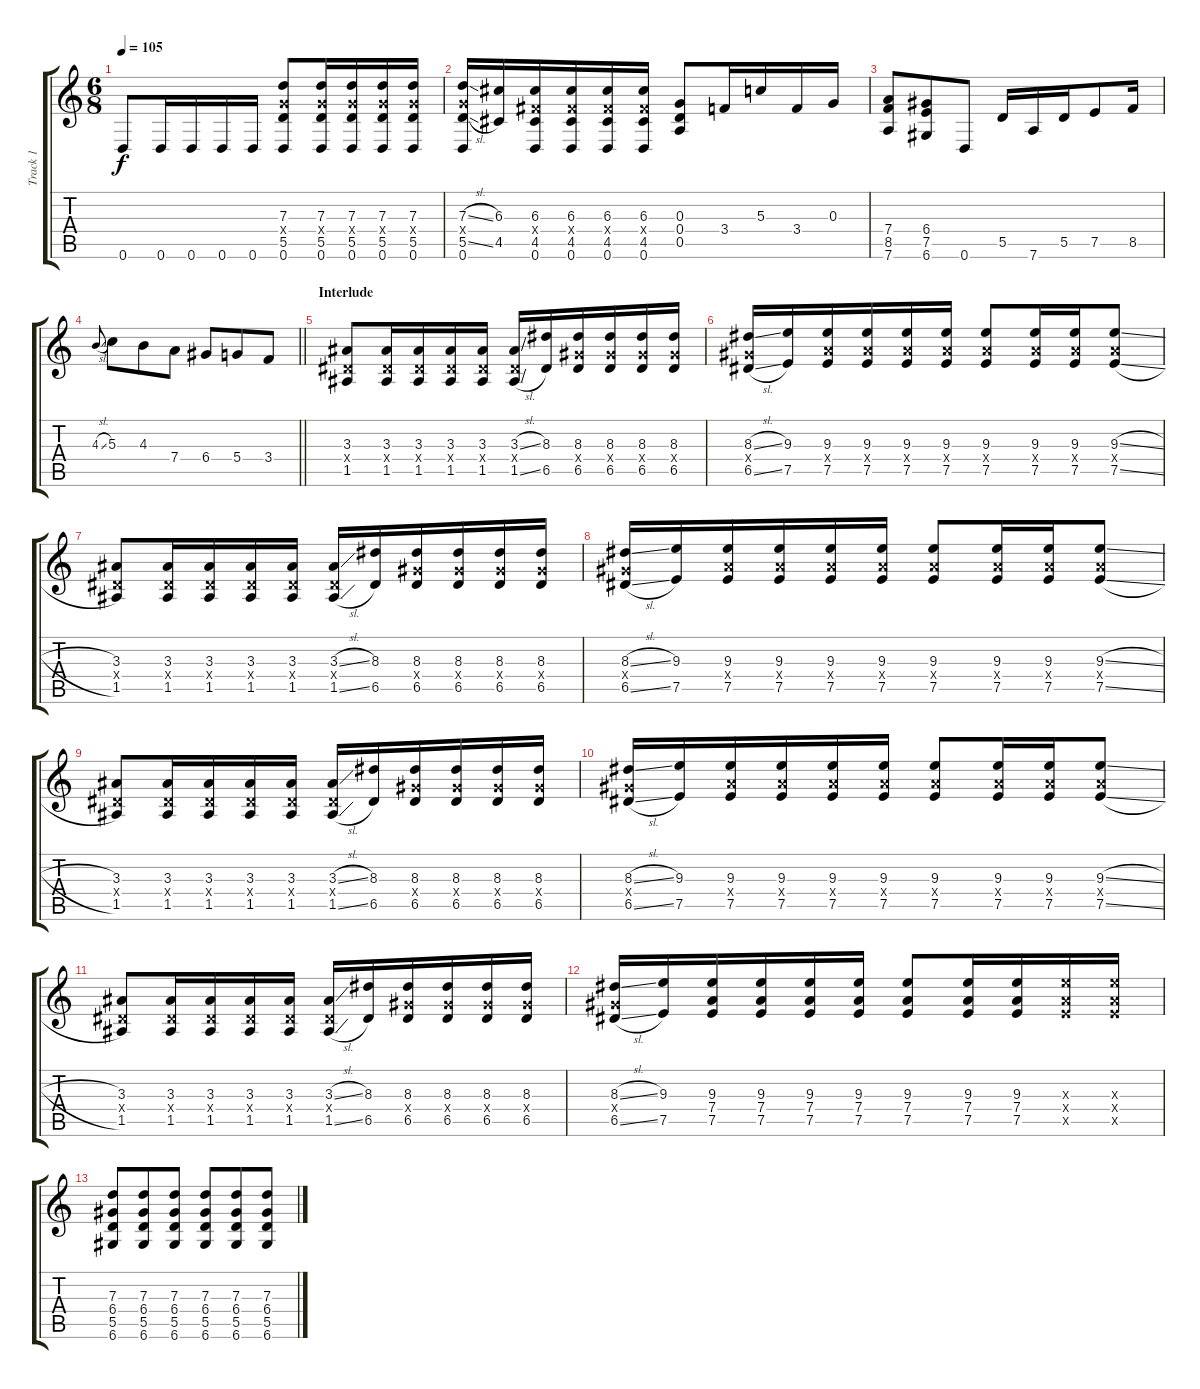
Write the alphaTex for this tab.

\track ("Track 1" "Track 1") {instrument distortionguitar}
\staff {score tabs}
\tuning (E4 B3 G3 D3 A2 D2) {hide}
\ts (6 8)
\tempo 105
\clef g2
\ks c
0.6.8{dy f} 0.6.16 0.6.16 0.6.16 0.6.16 (7.3 5.4{x} 5.5 0.6).8 (7.3 5.4{x} 5.5 0.6).16 (7.3 5.4{x} 5.5 0.6).16 (7.3 5.4{x} 5.5 0.6).16 (7.3 5.4{x} 5.5 0.6).16 |
(7.3{sl} 5.4{x} 5.5{sl} 0.6).16 (6.3 4.5).16 (6.3 4.4{x} 4.5 0.6).16 (6.3 4.4{x} 4.5 0.6).16 (6.3 4.4{x} 4.5 0.6).16 (6.3 4.4{x} 4.5 0.6).16 (0.3 0.4 0.5).8 3.4.16 5.3.16 3.4.16 0.3.16 |
(7.4 8.5 7.6).8 (6.4 7.5 6.6).8 0.6.8 5.5.16 7.6.16 5.5.16 7.5.8 8.5.16 |
\barLineRight lightlight
4.3{sl}.8{gr onbeat} 5.3.8 4.3.8 7.4.8 6.4.8 5.4.8 3.4.8 |
\section ("" "Interlude")
(3.3 1.4{x} 1.5).8 (3.3 1.4{x} 1.5).16 (3.3 1.4{x} 1.5).16 (3.3 1.4{x} 1.5).16 (3.3 1.4{x} 1.5).16 (3.3{sl} 1.4{x} 1.5{sl}).16 (8.3 6.5).16 (8.3 6.4{x} 6.5).16 (8.3 6.4{x} 6.5).16 (8.3 6.4{x} 6.5).16 (8.3 6.4{x} 6.5).16 |
(8.3{sl} 6.4{x} 6.5{sl}).16 (9.3 7.5).16 (9.3 7.4{x} 7.5).16 (9.3 7.4{x} 7.5).16 (9.3 7.4{x} 7.5).16 (9.3 7.4{x} 7.5).16 (9.3 7.4{x} 7.5).8 (9.3 7.4{x} 7.5).16 (9.3 7.4{x} 7.5).16 (9.3{sl} 7.4{x} 7.5{sl}).8 |
(3.3 1.4{x} 1.5).8 (3.3 1.4{x} 1.5).16 (3.3 1.4{x} 1.5).16 (3.3 1.4{x} 1.5).16 (3.3 1.4{x} 1.5).16 (3.3{sl} 1.4{x} 1.5{sl}).16 (8.3 6.5).16 (8.3 6.4{x} 6.5).16 (8.3 6.4{x} 6.5).16 (8.3 6.4{x} 6.5).16 (8.3 6.4{x} 6.5).16 |
(8.3{sl} 6.4{x} 6.5{sl}).16 (9.3 7.5).16 (9.3 7.4{x} 7.5).16 (9.3 7.4{x} 7.5).16 (9.3 7.4{x} 7.5).16 (9.3 7.4{x} 7.5).16 (9.3 7.4{x} 7.5).8 (9.3 7.4{x} 7.5).16 (9.3 7.4{x} 7.5).16 (9.3{sl} 7.4{x} 7.5{sl}).8 |
(3.3 1.4{x} 1.5).8 (3.3 1.4{x} 1.5).16 (3.3 1.4{x} 1.5).16 (3.3 1.4{x} 1.5).16 (3.3 1.4{x} 1.5).16 (3.3{sl} 1.4{x} 1.5{sl}).16 (8.3 6.5).16 (8.3 6.4{x} 6.5).16 (8.3 6.4{x} 6.5).16 (8.3 6.4{x} 6.5).16 (8.3 6.4{x} 6.5).16 |
(8.3{sl} 6.4{x} 6.5{sl}).16 (9.3 7.5).16 (9.3 7.4{x} 7.5).16 (9.3 7.4{x} 7.5).16 (9.3 7.4{x} 7.5).16 (9.3 7.4{x} 7.5).16 (9.3 7.4{x} 7.5).8 (9.3 7.4{x} 7.5).16 (9.3 7.4{x} 7.5).16 (9.3{sl} 7.4{x} 7.5{sl}).8 |
(3.3 1.4{x} 1.5).8 (3.3 1.4{x} 1.5).16 (3.3 1.4{x} 1.5).16 (3.3 1.4{x} 1.5).16 (3.3 1.4{x} 1.5).16 (3.3{sl} 1.4{x} 1.5{sl}).16 (8.3 6.5).16 (8.3 6.4{x} 6.5).16 (8.3 6.4{x} 6.5).16 (8.3 6.4{x} 6.5).16 (8.3 6.4{x} 6.5).16 |
(8.3{sl} 6.4{x} 6.5{sl}).16 (9.3 7.5).16 (9.3 7.4 7.5).16 (9.3 7.4 7.5).16 (9.3 7.4 7.5).16 (9.3 7.4 7.5).16 (9.3 7.4 7.5).8 (9.3 7.4 7.5).16 (9.3 7.4 7.5).16 (9.3{x} 7.4{x} 7.5{x}).16 (9.3{x} 7.4{x} 7.5{x}).16 |
(7.3 6.4 5.5 6.6).8 (7.3 6.4 5.5 6.6).8 (7.3 6.4 5.5 6.6).8 (7.3 6.4 5.5 6.6).8 (7.3 6.4 5.5 6.6).8 (7.3 6.4 5.5 6.6).8
